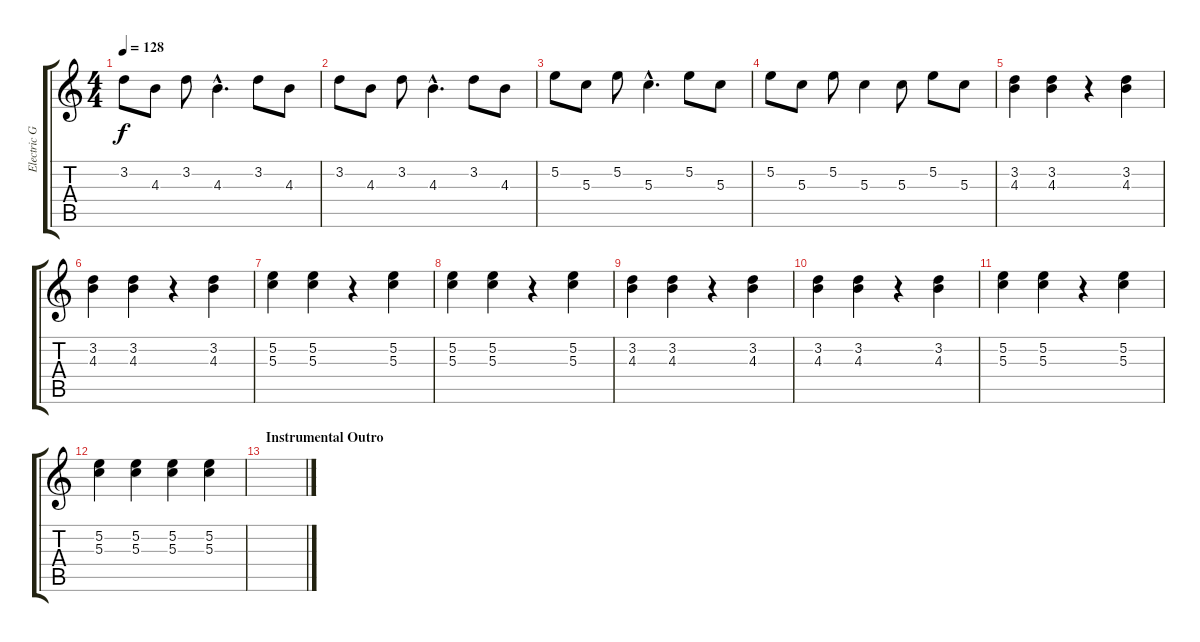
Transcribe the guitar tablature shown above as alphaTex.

\track ("Electric Guitar (Clean)" "Electric G") {instrument electricguitarclean}
\staff {score tabs}
\tuning (E4 B3 G3 D3 A2 E2) {hide}
\ts (4 4)
\tempo 128
\clef g2
\ks c
3.2.8{dy f} 4.3.8 3.2.8 4.3{hac}.4{d} 3.2.8 4.3.8 |
3.2.8 4.3.8 3.2.8 4.3{hac}.4{d} 3.2.8 4.3.8 |
5.2.8 5.3.8 5.2.8 5.3{hac}.4{d} 5.2.8 5.3.8 |
5.2.8 5.3.8 5.2.8 5.3.4 5.3.8 5.2.8 5.3.8 |
(3.2 4.3).4 (3.2 4.3).4 r.4 (3.2 4.3).4 |
(3.2 4.3).4 (3.2 4.3).4 r.4 (3.2 4.3).4 |
(5.2 5.3).4 (5.2 5.3).4 r.4 (5.2 5.3).4 |
(5.2 5.3).4 (5.2 5.3).4 r.4 (5.2 5.3).4 |
(3.2 4.3).4 (3.2 4.3).4 r.4 (3.2 4.3).4 |
(3.2 4.3).4 (3.2 4.3).4 r.4 (3.2 4.3).4 |
(5.2 5.3).4 (5.2 5.3).4 r.4 (5.2 5.3).4 |
(5.2 5.3).4 (5.2 5.3).4 (5.2 5.3).4 (5.2 5.3).4 |
\section ("" "Instrumental Outro")
